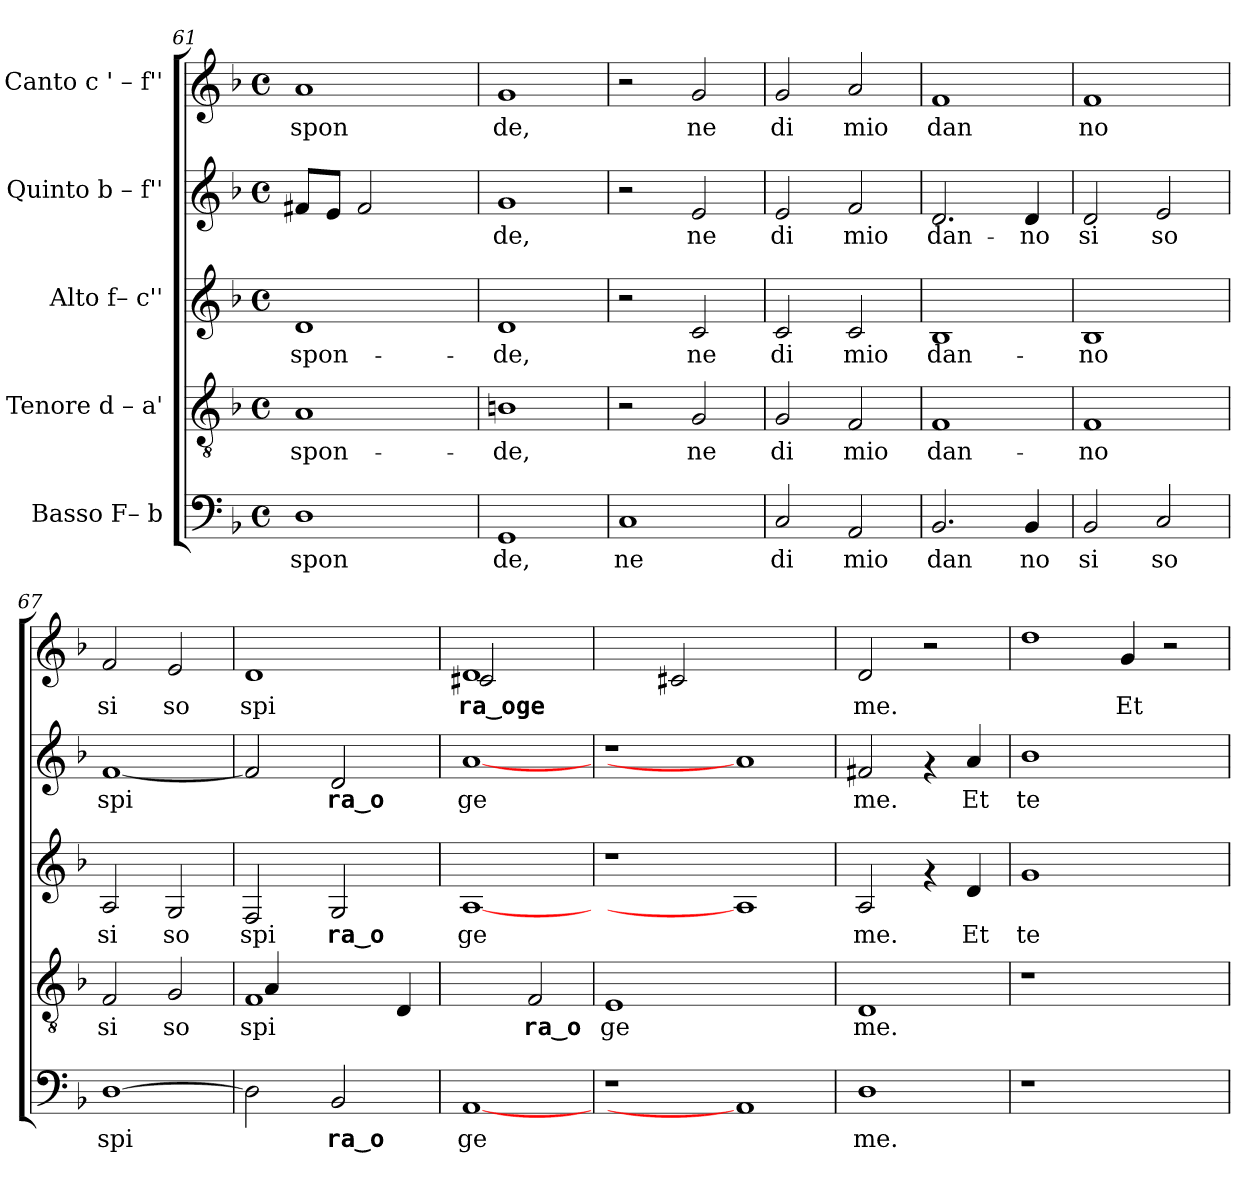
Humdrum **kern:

**kern	**text	**kern	**text	**kern	**text	**kern	**text	**kern	**text
*part5	*part5	*part4	*part4	*part3	*part3	*part2	*part2	*part1	*part1
*staff5	*staff5	*staff4	*staff4	*staff3	*staff3	*staff2	*staff2	*staff1	*staff1
*I"Basso  F– b	*	*I"Tenore  d – a'	*	*I"Alto  f– c''	*	*I"Quinto  b – f''	*	*I"Canto  c ' – f''	*
*clefF4	*	*clefGv2	*	*clefG2	*	*clefG2	*	*clefG2	*
*k[b-]	*	*k[b-]	*	*k[b-]	*	*k[b-]	*	*k[b-]	*
*F:	*	*F:	*	*F:	*	*F:	*	*F:	*
*M4/4	*	*M4/4	*	*M4/4	*	*M4/4	*	*M4/4	*
*met(c)	*	*met(c)	*	*met(c)	*	*met(c)	*	*met(c)	*
=61	=61	=61	=61	=61	=61	=61	=61	=61	=61
!	!LO:LY:b:cj	!	!LO:LY:b:rj	!	!LO:LY:b:cj	!	!LO:LY:b:rj	!	!LO:LY:b:rj
1D	spon	1A	-spon-	1d	-spon-	8f#X/L	--	1a	spon
!	!	!	!	!	!	!	!LO:LY:b:rj	!	!
.	.	.	.	.	.	8e/J	--	.	.
!	!	!	!	!	!	!	!LO:LY:b:rj	!	!
.	.	.	.	.	.	2f#/	--	.	.
.	.	.	.	.	.	4ryy	.	.	.
=62	=62	=62	=62	=62	=62	=62	=62	=62	=62
!	!LO:LY:b:cj	!	!LO:LY:b:rj	!	!LO:LY:b:cj	!	!LO:LY:b:rj	!	!LO:LY:b:rj
1GG	de,	1Bn	-de,	1d	-de,	1g	-de,	1g	de,
=63	=63	=63	=63	=63	=63	=63	=63	=63	=63
!	!LO:LY:b:cj	!	!	!	!	!	!	!	!
1C	ne	2r	.	2r	.	2r	.	2r	.
!	!	!	!LO:LY:b:rj	!	!LO:LY:b:cj	!	!LO:LY:b:rj	!	!LO:LY:b:rj
.	.	2G/	ne	2c/	ne	2e/	ne	2g/	ne
=64	=64	=64	=64	=64	=64	=64	=64	=64	=64
!	!LO:LY:b:cj	!	!LO:LY:b:rj	!	!LO:LY:b:cj	!	!LO:LY:b:rj	!	!LO:LY:b:rj
2C/	di	2G/	di	2c/	di	2e/	di	2g/	di
!	!LO:LY:b:cj	!	!LO:LY:b:rj	!	!LO:LY:b:cj	!	!LO:LY:b:rj	!	!LO:LY:b:rj
2AA/	mio	2F/	mio	2c/	mio	2f/	mio	2a/	mio
=65	=65	=65	=65	=65	=65	=65	=65	=65	=65
!	!LO:LY:b:cj	!	!LO:LY:b:rj	!	!LO:LY:b:cj	!	!LO:LY:b:rj	!	!LO:LY:b:rj
2.BB-/	dan	1F	dan-	1B-	dan-	2.d/	dan-	1f	dan
!	!LO:LY:b:cj	!	!	!	!	!	!LO:LY:b:rj	!	!
4BB-/	no	.	.	.	.	4d/	-no	.	.
!!LO:LB:g=z
=66	=66	=66	=66	=66	=66	=66	=66	=66	=66
!	!LO:LY:b:cj	!	!LO:LY:b:rj	!	!LO:LY:b:cj	!	!LO:LY:b:rj	!	!LO:LY:b:rj
2BB-/	si	1F	-no	1B-	-no	2d/	si	1f	no
!	!LO:LY:b:cj	!	!	!	!	!	!LO:LY:b:rj	!	!
2C/	so	.	.	.	.	2e/	so	.	.
=67	=67	=67	=67	=67	=67	=67	=67	=67	=67
!	!LO:LY:b:cj	!	!LO:LY:b:rj	!	!LO:LY:b:cj	!	!LO:LY:b:rj	!	!LO:LY:b:rj
[1D	spi	2F/	si	2A/	si	[1f	spi	2f/	si
!	!	!	!LO:LY:b:rj	!	!LO:LY:b:cj	!	!	!	!LO:LY:b:rj
.	.	2G/	so	2G/	so	.	.	2e/	so
=68	=68	=68	=68	=68	=68	=68	=68	=68	=68
*	*	*^	*	*	*	*	*	*	*
!	!	!	!	!LO:LY:b:rj	!	!LO:LY:b:cj	!	!	!	!LO:LY:b:rj
2D]	.	1F	4A/	spi	2F/	spi	2f]	.	1d	spi
.	.	.	1ryy	.	.	.	.	.	.	.
!	!LO:LY:b:cj	!	!	!	!	!LO:LY:b:cj	!	!LO:LY:b:rj	!	!
2BB-/	ra‿o	.	.	.	2G/	ra‿o	2d/	ra‿o	.	.
!	!	!	!	!LO:LY:b:rj	!	!	!	!	!	!
4ryy	.	4D/	.	.	4ryy	.	4ryy	.	4ryy	.
*	*	*v	*v	*	*	*	*	*	*	*
=69	=69	=69	=69	=69	=69	=69	=69	=69	=69
!	!LO:LY:b:cj	!	!	!	!LO:LY:b:cj	!	!LO:LY:b:rj	!	!LO:LY:b:rj
*	*	*	*	*	*	*	*	*^	*
[1AA	ge	2ryy	.	[1A	ge	[1a	ge	1d	2c#X/	ra‿oge
!	!	!	!LO:LY:b:rj	!	!	!	!	!	!	!
.	.	2F/	ra‿o	.	.	.	.	.	2ryy	.
=70	=70	=70	=70	=70	=70	=70	=70	=70	=70	=70
!	!	!	!LO:LY:b:rj	!	!	!	!	!	!	!
*	*	*	*	*	*	*	*	*v	*v	*
1r	.	1E	ge	1r	.	1r	.	2ryy	.
!	!	!	!	!	!	!	!	!	!LO:LY:b:rj
.	.	.	.	.	.	.	.	2c#X/	.
1AA]	.	1ryy	.	1A]	.	1a]	.	1ryy	.
=71	=71	=71	=71	=71	=71	=71	=71	=71	=71
!	!LO:LY:b:cj	!	!LO:LY:b:rj	!	!LO:LY:b:cj	!	!LO:LY:b:rj	!	!LO:LY:b:rj
1D	me.	1D	me.	2A/	me.	2f#X/	me.	2d/	me.
.	.	.	.	4rf	.	4rf	.	2r	.
!	!	!	!	!	!LO:LY:b:cj	!	!LO:LY:b:rj	!	!
.	.	.	.	4d/	Et	4a/	Et	.	.
=72	=72	=72	=72	=72	=72	=72	=72	=72	=72
!	!	!	!	!	!LO:LY:b:cj	!	!LO:LY:b:rj	!	!
1r	.	1r	.	1g	te	1b-	te	1dd	.
!	!	!	!	!	!	!	!	!	!LO:LY:b:rj
2.ryy	.	2.ryy	.	2.ryy	.	2.ryy	.	4g/	Et
.	.	.	.	.	.	.	.	2r	.
=	=	=	=	=	=	=	=	=	=
*-	*-	*-	*-	*-	*-	*-	*-	*-	*-
